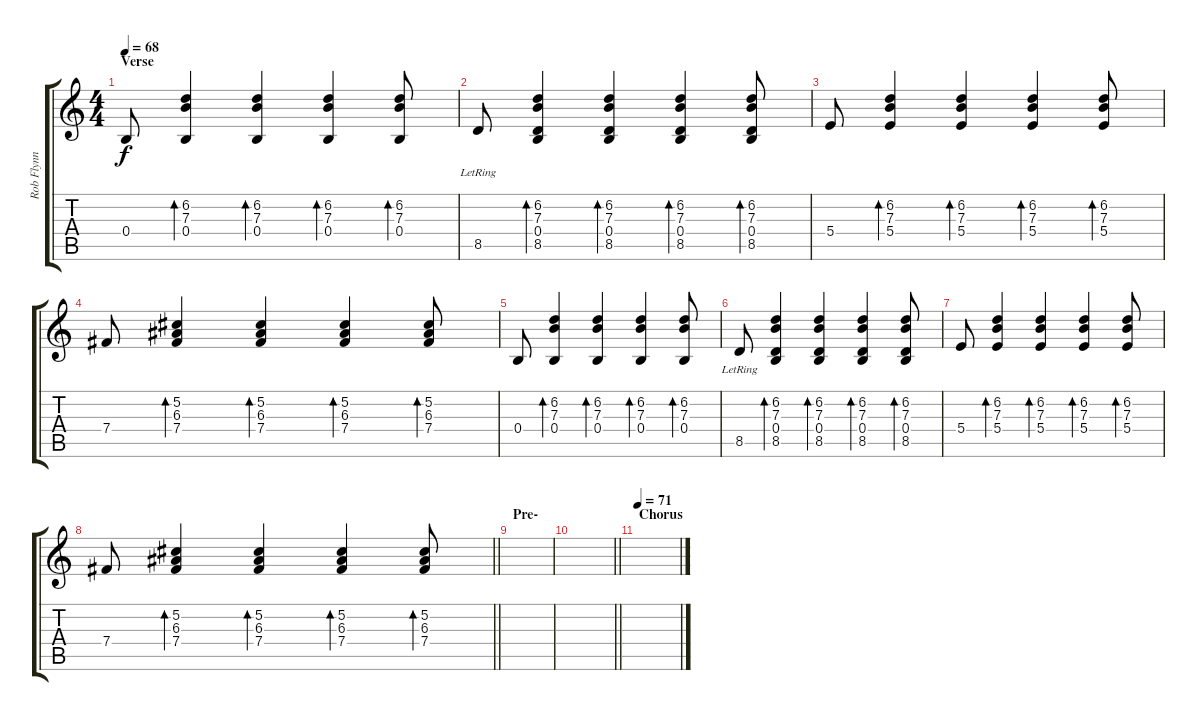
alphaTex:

\track ("Rob Flynn - Acoustic guitar" "Rob Flynn ") {instrument acousticguitarsteel}
\staff {score tabs}
\tuning (Db4 Ab3 E3 B2 Gb2 B1) {hide}
\ts (4 4)
\section ("" "Verse")
\tempo 68
\clef g2
\ks c
0.4.8{dy f} (6.2 7.3 0.4).4{bd 120} (6.2 7.3 0.4).4{bd 120} (6.2 7.3 0.4).4{bd 120} (6.2 7.3 0.4).8{bd 120} |
8.5{lr}.8 (6.2 7.3 0.4 8.5).4{bd 120} (6.2 7.3 0.4 8.5).4{bd 120} (6.2 7.3 0.4 8.5).4{bd 120} (6.2 7.3 0.4 8.5).8{bd 120} |
5.4.8 (6.2 7.3 5.4).4{bd 120} (6.2 7.3 5.4).4{bd 120} (6.2 7.3 5.4).4{bd 120} (6.2 7.3 5.4).8{bd 120} |
7.4.8 (5.2 6.3 7.4).4{bd 120} (5.2 6.3 7.4).4{bd 120} (5.2 6.3 7.4).4{bd 120} (5.2 6.3 7.4).8{bd 120} |
0.4.8 (6.2 7.3 0.4).4{bd 120} (6.2 7.3 0.4).4{bd 120} (6.2 7.3 0.4).4{bd 120} (6.2 7.3 0.4).8{bd 120} |
8.5{lr}.8 (6.2 7.3 0.4 8.5).4{bd 120} (6.2 7.3 0.4 8.5).4{bd 120} (6.2 7.3 0.4 8.5).4{bd 120} (6.2 7.3 0.4 8.5).8{bd 120} |
5.4.8 (6.2 7.3 5.4).4{bd 120} (6.2 7.3 5.4).4{bd 120} (6.2 7.3 5.4).4{bd 120} (6.2 7.3 5.4).8{bd 120} |
\barLineRight lightlight
7.4.8 (5.2 6.3 7.4).4{bd 120} (5.2 6.3 7.4).4{bd 120} (5.2 6.3 7.4).4{bd 120} (5.2 6.3 7.4).8{bd 120} |
\section ("" "Pre-")
|
\barLineRight lightlight
|
\section ("" "Chorus")
\tempo 71
